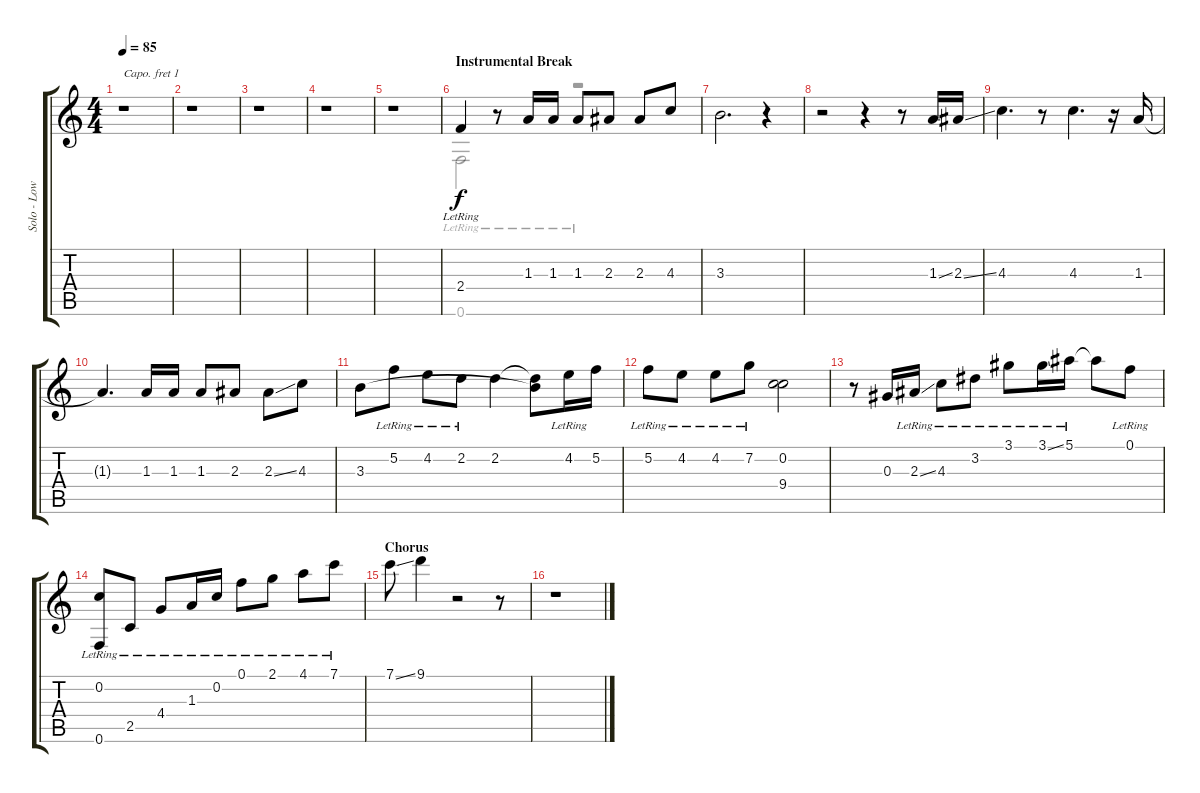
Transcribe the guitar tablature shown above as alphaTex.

\track ("Solo - Low harmony" "Solo - Low") {instrument acousticguitarsteel}
\staff {score tabs}
\capo 1
\tuning (E4 B3 G3 D3 A2 E2) {hide}
\voice
\ts (4 4)
\tempo 85
\clef g2
\ks c
r.1{dy f} |
r.1 |
r.1 |
r.1 |
r.1 |
\section ("" "Instrumental Break")
2.4{lr}.4 r.8 1.3.16 1.3.16 1.3.8 2.3.8 2.3.8 4.3.8 |
3.3.2{d} r.4 |
r.2 r.4 r.8 1.3{ss}.16 2.3{ss}.16 |
4.3.4{d} r.8 4.3.4{d} r.16 1.3.16 |
1.3{t}.4{d} 1.3.16 1.3.16 1.3.8 2.3.8 2.3{ss}.8 4.3.8 |
3.3.8 5.2{lr}.8 4.2{lr}.8 2.2{lr}.8 2.2.4 (2.2{t} 3.3{t}).8 4.2{lr}.16 5.2.16 |
5.2{lr}.8 4.2{lr}.8 4.2{lr}.8 7.2{lr}.8 (0.2 9.4).2 |
r.8 0.3.16 2.3{ss lr}.16 4.3{lr}.8 3.2{lr}.8 3.1{lr}.8 3.1{ss lr}.16 5.1{lr}.16 5.1{t}.8 0.1{lr}.8 |
(0.2{lr} 0.6{lr}).8 2.5{lr}.8 4.4{lr}.8 1.3{lr}.16 0.2{lr}.16 0.1{lr}.8 2.1{lr}.8 4.1{lr}.8 7.1{lr}.8 |
\section ("" "Chorus")
7.1{ss}.8 9.1.4 r.2 r.8 |
r.1
\voice
\clef g2
\ottava regular
\simile none
\ks c
|
|
|
|
|
0.6{lr}.2 r.2 |
|
|
|
|
|
|
|
|
|
